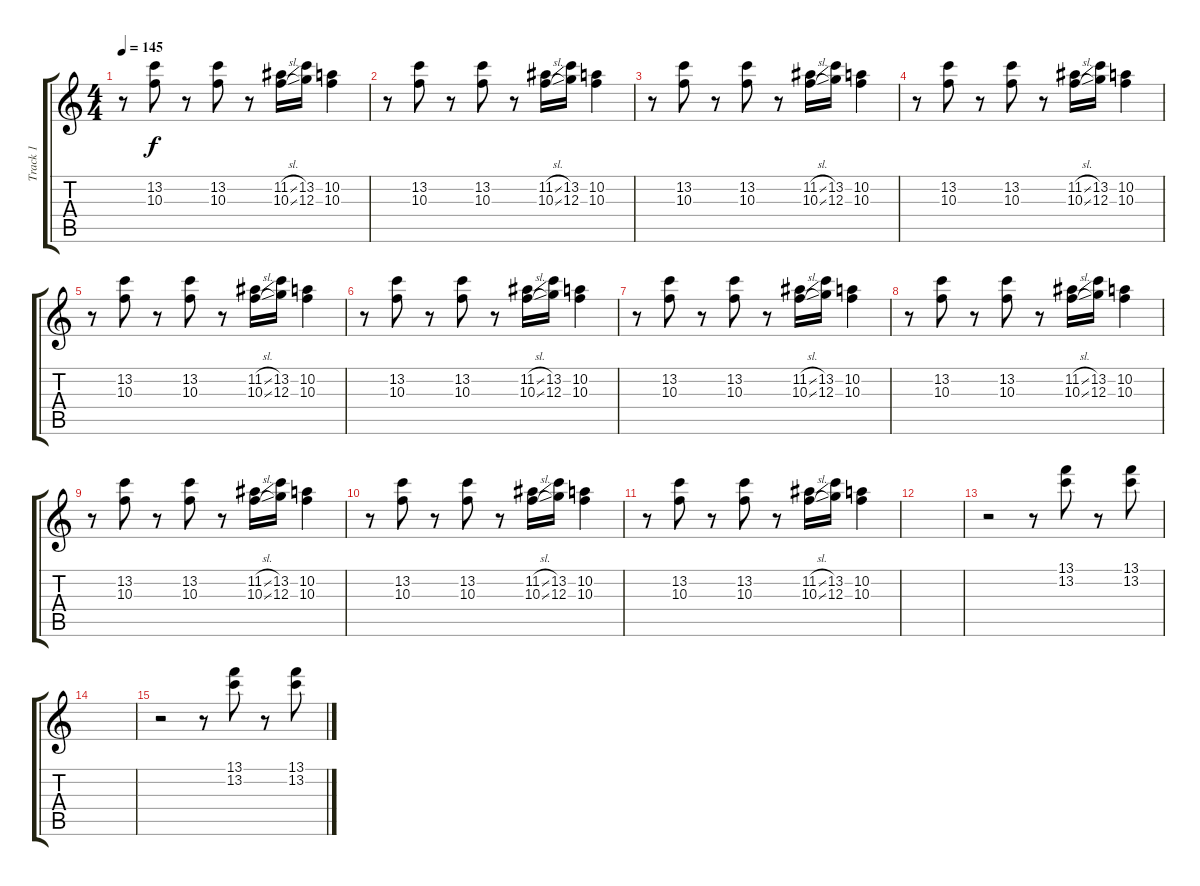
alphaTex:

\track ("Track 1" "Track 1") {instrument electricguitarclean}
\staff {score tabs}
\tuning (E4 B3 G3 D3 A2 E2) {hide}
\ts (4 4)
\tempo 145
\clef g2
\ks c
r.8{dy f} (13.2 10.3).8 r.8 (13.2 10.3).8 r.8 (11.2{sl} 10.3{sl}).16 (13.2 12.3).16 (10.2 10.3).4 |
r.8 (13.2 10.3).8 r.8 (13.2 10.3).8 r.8 (11.2{sl} 10.3{sl}).16 (13.2 12.3).16 (10.2 10.3).4 |
r.8 (13.2 10.3).8 r.8 (13.2 10.3).8 r.8 (11.2{sl} 10.3{sl}).16 (13.2 12.3).16 (10.2 10.3).4 |
r.8 (13.2 10.3).8 r.8 (13.2 10.3).8 r.8 (11.2{sl} 10.3{sl}).16 (13.2 12.3).16 (10.2 10.3).4 |
r.8 (13.2 10.3).8 r.8 (13.2 10.3).8 r.8 (11.2{sl} 10.3{sl}).16 (13.2 12.3).16 (10.2 10.3).4 |
r.8 (13.2 10.3).8 r.8 (13.2 10.3).8 r.8 (11.2{sl} 10.3{sl}).16 (13.2 12.3).16 (10.2 10.3).4 |
r.8 (13.2 10.3).8 r.8 (13.2 10.3).8 r.8 (11.2{sl} 10.3{sl}).16 (13.2 12.3).16 (10.2 10.3).4 |
r.8 (13.2 10.3).8 r.8 (13.2 10.3).8 r.8 (11.2{sl} 10.3{sl}).16 (13.2 12.3).16 (10.2 10.3).4 |
r.8 (13.2 10.3).8 r.8 (13.2 10.3).8 r.8 (11.2{sl} 10.3{sl}).16 (13.2 12.3).16 (10.2 10.3).4 |
r.8 (13.2 10.3).8 r.8 (13.2 10.3).8 r.8 (11.2{sl} 10.3{sl}).16 (13.2 12.3).16 (10.2 10.3).4 |
r.8 (13.2 10.3).8 r.8 (13.2 10.3).8 r.8 (11.2{sl} 10.3{sl}).16 (13.2 12.3).16 (10.2 10.3).4 |
|
r.2 r.8 (13.1 13.2).8 r.8 (13.1 13.2).8 |
|
r.2 r.8 (13.1 13.2).8 r.8 (13.1 13.2).8
